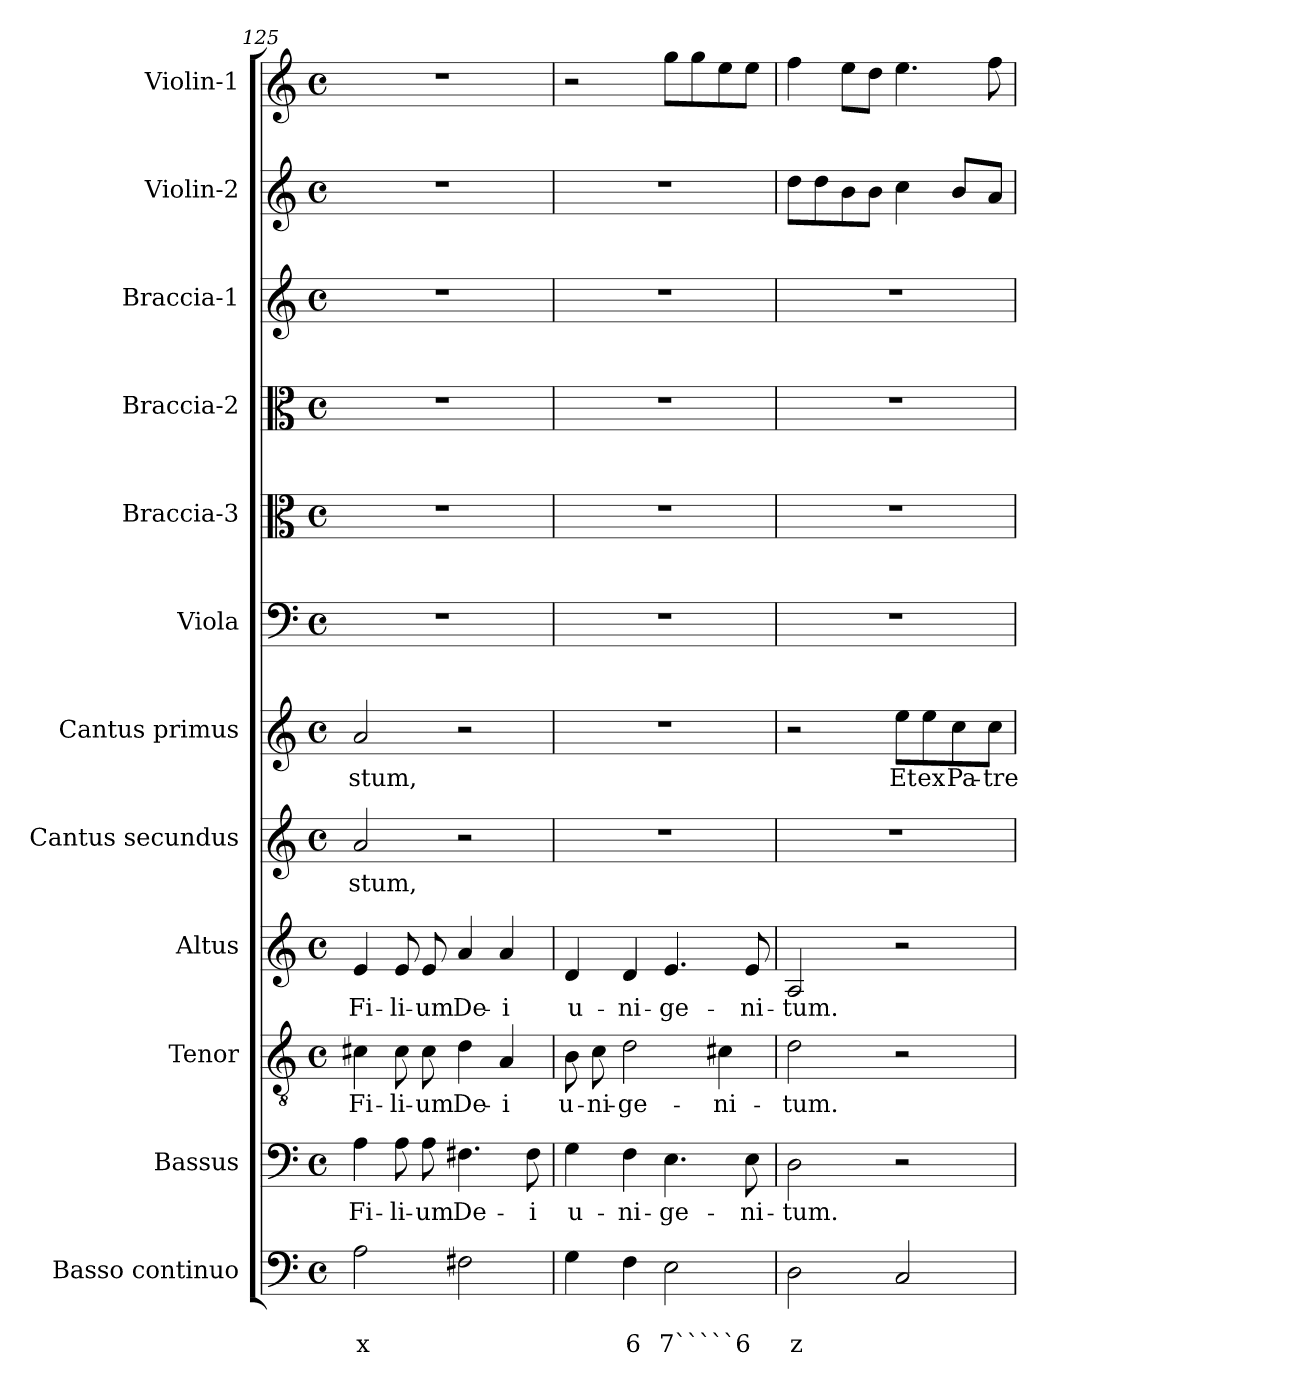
**kern	**text	**text	**kern	**text	**kern	**text	**kern	**text	**kern	**text	**kern	**text	**kern	**kern	**kern	**kern	**kern	**kern
*part12	*part12	*part12	*part11	*part11	*part10	*part10	*part9	*part9	*part8	*part8	*part7	*part7	*part6	*part5	*part4	*part3	*part2	*part1
*staff12	*staff12	*staff12	*staff11	*staff11	*staff10	*staff10	*staff9	*staff9	*staff8	*staff8	*staff7	*staff7	*staff6	*staff5	*staff4	*staff3	*staff2	*staff1
*I"Basso continuo	*	*	*I"Bassus	*	*I"Tenor	*	*I"Altus	*	*I"Cantus secundus	*	*I"Cantus primus	*	*I"Viola	*I"Braccia-3	*I"Braccia-2	*I"Braccia-1	*I"Violin-2	*I"Violin-1
*I'BC	*	*	*I'B	*	*I'T	*	*I'A	*	*I'C2	*	*I'C1	*	*I'Va	*I'Br3	*I'Br2	*I'Br1	*I'Vi2	*I'Vi1
*clefF4	*	*	*clefF4	*	*clefGv2	*	*clefG2	*	*clefG2	*	*clefG2	*	*clefF4	*clefC3	*clefC3	*clefG2	*clefG2	*clefG2
*k[]	*	*	*k[]	*	*k[]	*	*k[]	*	*k[]	*	*k[]	*	*k[]	*k[]	*k[]	*k[]	*k[]	*k[]
*C:	*	*	*C:	*	*C:	*	*C:	*	*C:	*	*C:	*	*C:	*C:	*C:	*C:	*C:	*C:
*M4/4	*	*	*M4/4	*	*M4/4	*	*M4/4	*	*M4/4	*	*M4/4	*	*M4/4	*M4/4	*M4/4	*M4/4	*M4/4	*M4/4
*met(c)	*	*	*met(c)	*	*met(c)	*	*met(c)	*	*met(c)	*	*met(c)	*	*met(c)	*met(c)	*met(c)	*met(c)	*met(c)	*met(c)
=125	=125	=125	=125	=125	=125	=125	=125	=125	=125	=125	=125	=125	=125	=125	=125	=125	=125	=125
!	!	!LO:LY:b	!	!	!	!	!	!	!	!	!	!	!	!	!	!	!	!
!	!	!	!	!LO:LY:b	!	!	!	!	!	!	!	!	!	!	!	!	!	!
!	!	!	!	!	!	!LO:LY:b	!	!	!	!	!	!	!	!	!	!	!	!
!	!	!	!	!	!	!	!	!LO:LY:b	!	!	!	!	!	!	!	!	!	!
!	!	!	!	!	!	!	!	!	!	!LO:LY:b	!	!	!	!	!	!	!	!
!	!	!	!	!	!	!	!	!	!	!	!	!LO:LY:b	!	!	!	!	!	!
2A\	.	x	4A\	Fi-	4c#X\	Fi-	4e/	Fi-	2a/	-stum,	2a/	-stum,	1r	1r	1r	1r	1r	1r
!	!	!	!	!LO:LY:b	!	!	!	!	!	!	!	!	!	!	!	!	!	!
!	!	!	!	!	!	!LO:LY:b	!	!	!	!	!	!	!	!	!	!	!	!
!	!	!	!	!	!	!	!	!LO:LY:b	!	!	!	!	!	!	!	!	!	!
.	.	.	8A\	-li-	8c#\	-li-	8e/	-li-	.	.	.	.	.	.	.	.	.	.
!	!	!	!	!LO:LY:b	!	!	!	!	!	!	!	!	!	!	!	!	!	!
!	!	!	!	!	!	!LO:LY:b	!	!	!	!	!	!	!	!	!	!	!	!
!	!	!	!	!	!	!	!	!LO:LY:b	!	!	!	!	!	!	!	!	!	!
.	.	.	8A\	-um	8c#\	-um	8e/	-um	.	.	.	.	.	.	.	.	.	.
!	!	!	!	!LO:LY:b	!	!	!	!	!	!	!	!	!	!	!	!	!	!
!	!	!	!	!	!	!LO:LY:b	!	!	!	!	!	!	!	!	!	!	!	!
!	!	!	!	!	!	!	!	!LO:LY:b	!	!	!	!	!	!	!	!	!	!
2F#X\	.	.	4.F#X\	De-	4d\	De-	4a/	De-	2r	.	2r	.	.	.	.	.	.	.
!	!	!	!	!	!	!LO:LY:b	!	!	!	!	!	!	!	!	!	!	!	!
!	!	!	!	!	!	!	!	!LO:LY:b	!	!	!	!	!	!	!	!	!	!
.	.	.	.	.	4A/	-i	4a/	-i	.	.	.	.	.	.	.	.	.	.
!	!	!	!	!LO:LY:b	!	!	!	!	!	!	!	!	!	!	!	!	!	!
.	.	.	8F#\	-i	.	.	.	.	.	.	.	.	.	.	.	.	.	.
=126	=126	=126	=126	=126	=126	=126	=126	=126	=126	=126	=126	=126	=126	=126	=126	=126	=126	=126
!	!	!	!	!LO:LY:b	!	!	!	!	!	!	!	!	!	!	!	!	!	!
!	!	!	!	!	!	!LO:LY:b	!	!	!	!	!	!	!	!	!	!	!	!
!	!	!	!	!	!	!	!	!LO:LY:b	!	!	!	!	!	!	!	!	!	!
4G\	.	.	4G\	u-	8B\	u-	4d/	u-	1r	.	1r	.	1r	1r	1r	1r	1r	2r
!	!	!	!	!	!	!LO:LY:b	!	!	!	!	!	!	!	!	!	!	!	!
.	.	.	.	.	8c\	-ni-	.	.	.	.	.	.	.	.	.	.	.	.
!	!	!LO:LY:b	!	!	!	!	!	!	!	!	!	!	!	!	!	!	!	!
!	!	!	!	!LO:LY:b	!	!	!	!	!	!	!	!	!	!	!	!	!	!
!	!	!	!	!	!	!LO:LY:b	!	!	!	!	!	!	!	!	!	!	!	!
!	!	!	!	!	!	!	!	!LO:LY:b	!	!	!	!	!	!	!	!	!	!
4F\	.	6	4F\	-ni-	2d\	-ge-	4d/	-ni-	.	.	.	.	.	.	.	.	.	.
!	!	!LO:LY:b	!	!	!	!	!	!	!	!	!	!	!	!	!	!	!	!
!	!	!	!	!LO:LY:b	!	!	!	!	!	!	!	!	!	!	!	!	!	!
!	!	!	!	!	!	!	!	!LO:LY:b	!	!	!	!	!	!	!	!	!	!
2E\	.	7`````6	4.E\	-ge-	.	.	4.e/	-ge-	.	.	.	.	.	.	.	.	.	8gg\L
.	.	.	.	.	.	.	.	.	.	.	.	.	.	.	.	.	.	8gg\
!	!	!	!	!	!	!LO:LY:b	!	!	!	!	!	!	!	!	!	!	!	!
.	.	.	.	.	4c#X\	-ni-	.	.	.	.	.	.	.	.	.	.	.	8ee\
!	!	!	!	!LO:LY:b	!	!	!	!	!	!	!	!	!	!	!	!	!	!
!	!	!	!	!	!	!	!	!LO:LY:b	!	!	!	!	!	!	!	!	!	!
.	.	.	8E\	-ni-	.	.	8e/	-ni-	.	.	.	.	.	.	.	.	.	8ee\J
!!LO:PB:g=z
=127	=127	=127	=127	=127	=127	=127	=127	=127	=127	=127	=127	=127	=127	=127	=127	=127	=127	=127
!	!	!LO:LY:b	!	!	!	!	!	!	!	!	!	!	!	!	!	!	!	!
!	!	!	!	!LO:LY:b	!	!	!	!	!	!	!	!	!	!	!	!	!	!
!	!	!	!	!	!	!LO:LY:b	!	!	!	!	!	!	!	!	!	!	!	!
!	!	!	!	!	!	!	!	!LO:LY:b	!	!	!	!	!	!	!	!	!	!
2D\	.	z	2D\	-tum.	2d\	-tum.	2A/	-tum.	1r	.	2r	.	1r	1r	1r	1r	8dd\L	4ff\
.	.	.	.	.	.	.	.	.	.	.	.	.	.	.	.	.	8dd\	.
.	.	.	.	.	.	.	.	.	.	.	.	.	.	.	.	.	8b\	8ee\L
.	.	.	.	.	.	.	.	.	.	.	.	.	.	.	.	.	8b\J	8dd\J
!	!	!	!	!	!	!	!	!	!	!	!	!LO:LY:b	!	!	!	!	!	!
2C/	.	.	2r	.	2r	.	2r	.	.	.	8ee\L	Et	.	.	.	.	4cc\	4.ee\
!	!	!	!	!	!	!	!	!	!	!	!	!LO:LY:b	!	!	!	!	!	!
.	.	.	.	.	.	.	.	.	.	.	8ee\	ex	.	.	.	.	.	.
!	!	!	!	!	!	!	!	!	!	!	!	!LO:LY:b	!	!	!	!	!	!
.	.	.	.	.	.	.	.	.	.	.	8cc\	Pa-	.	.	.	.	8b/L	.
!	!	!	!	!	!	!	!	!	!	!	!	!LO:LY:b	!	!	!	!	!	!
.	.	.	.	.	.	.	.	.	.	.	8cc\J	-tre	.	.	.	.	8a/J	8ff\
=	=	=	=	=	=	=	=	=	=	=	=	=	=	=	=	=	=	=
*-	*-	*-	*-	*-	*-	*-	*-	*-	*-	*-	*-	*-	*-	*-	*-	*-	*-	*-
